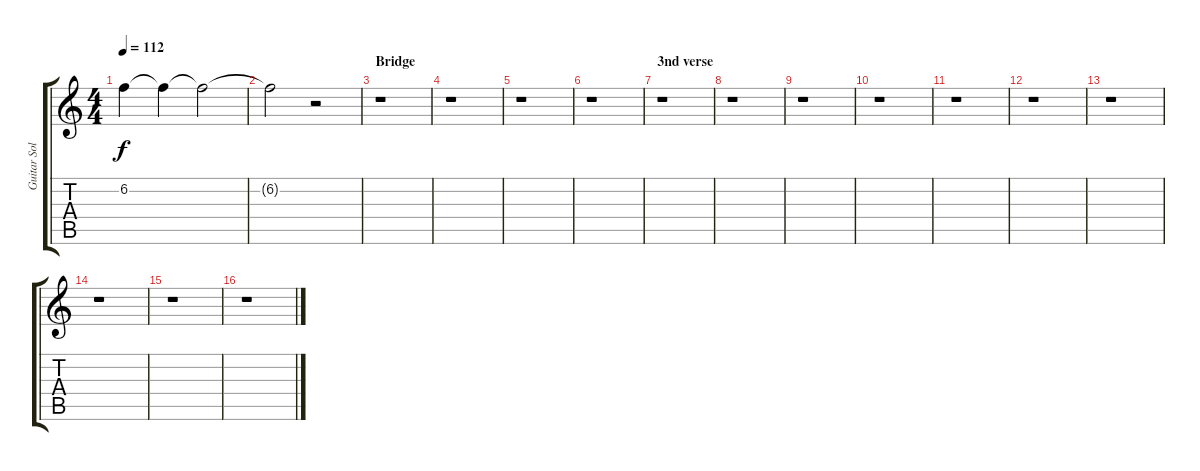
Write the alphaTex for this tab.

\track ("Guitar Solo" "Guitar Sol") {instrument overdrivenguitar}
\staff {score tabs}
\tuning (E4 B3 G3 D3 A2 E2) {hide}
\ts (4 4)
\tempo 112
\clef g2
\ks c
6.2{t}.4{dy f} 6.2{t}.4 6.2{t}.2 |
6.2{t}.2 r.2 |
\section ("" "Bridge")
r.1 |
r.1 |
r.1 |
r.1 |
\section ("" "3nd verse")
r.1 |
r.1 |
r.1 |
r.1 |
r.1 |
r.1 |
r.1 |
r.1 |
r.1 |
r.1
